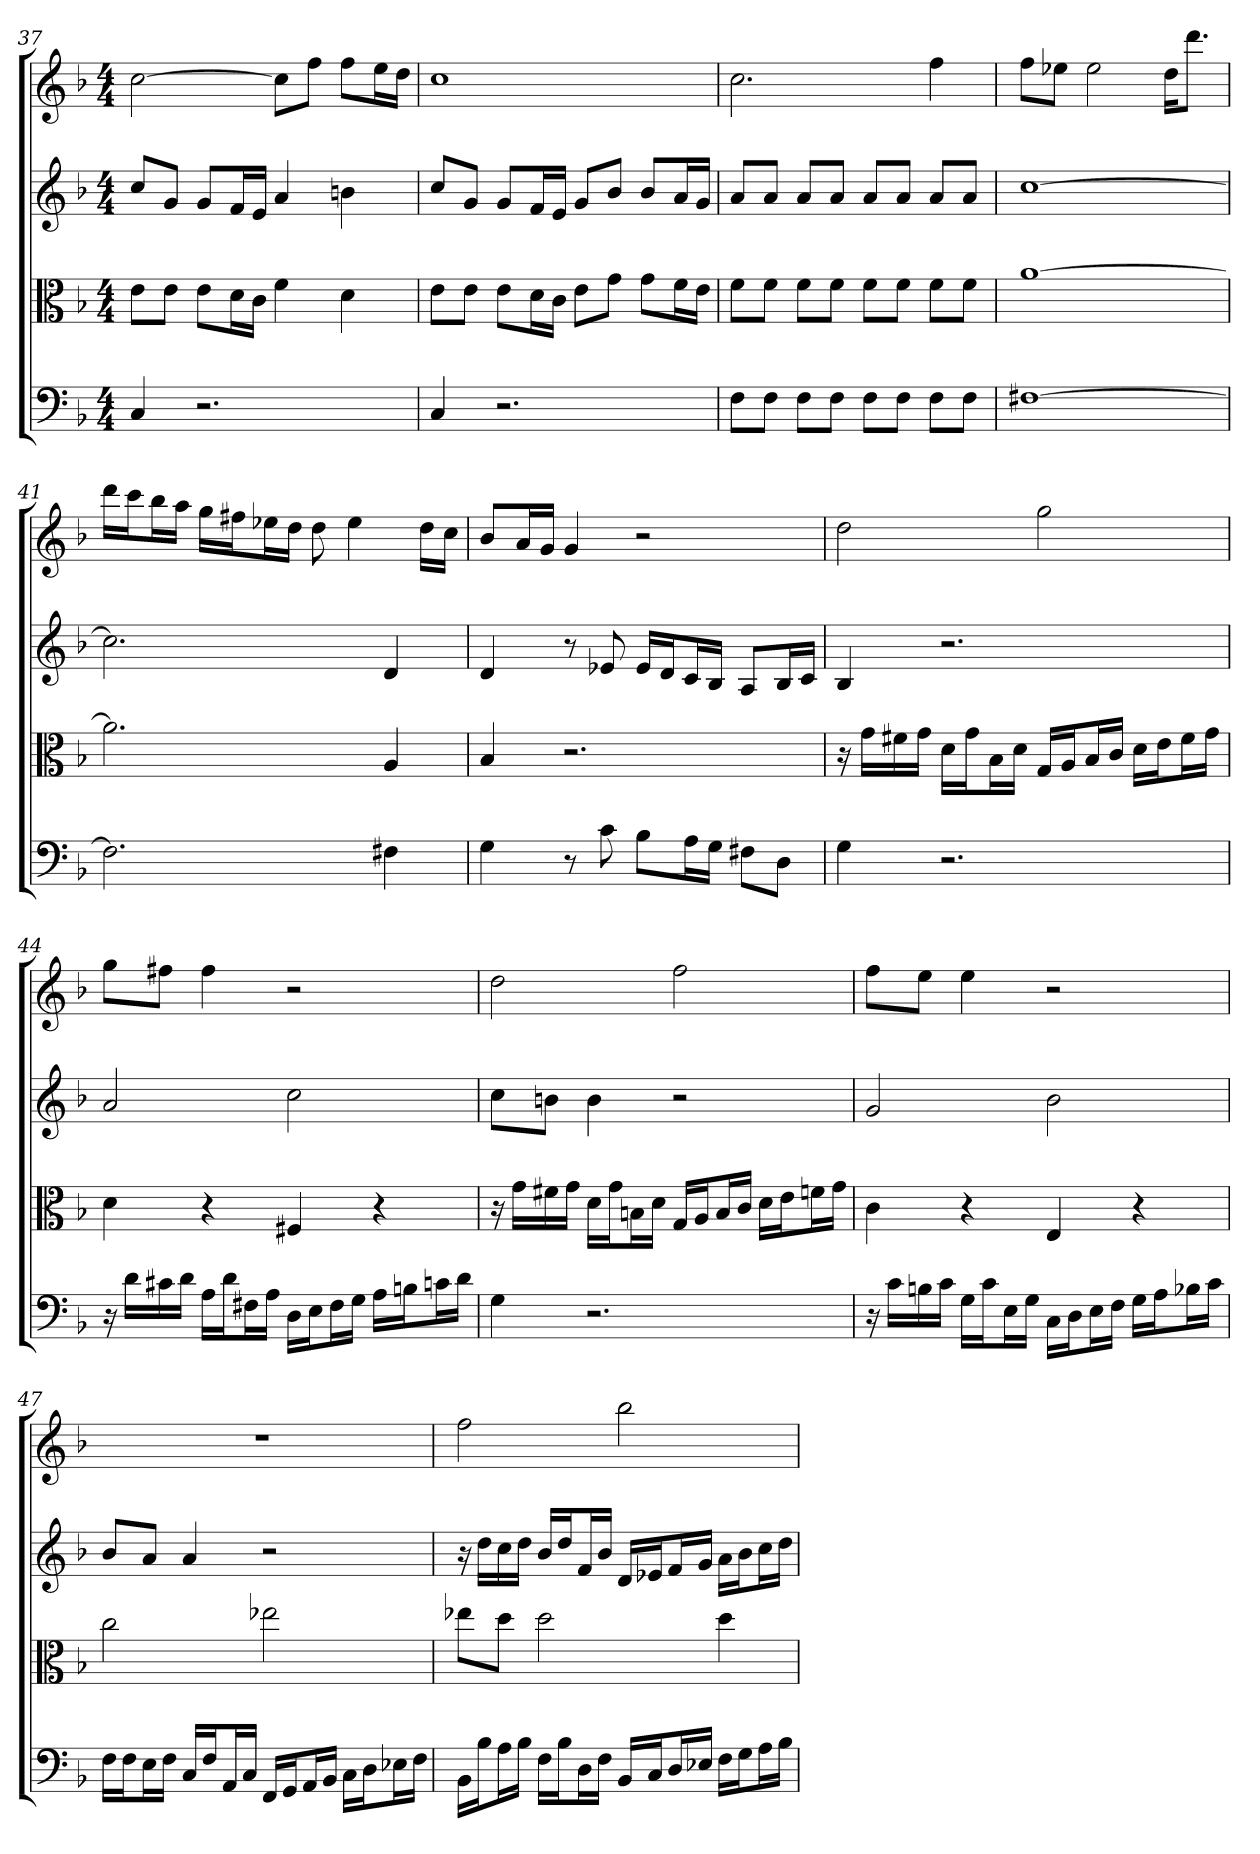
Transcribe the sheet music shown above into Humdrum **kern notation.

**kern	**kern	**kern	**kern
*part4	*part3	*part2	*part1
*staff4	*staff3	*staff2	*staff1
*clefF4	*clefC3	*	*
*k[b-]	*k[b-]	*k[b-]	*k[b-]
*F:	*F:	*F:	*F:
*M4/4	*M4/4	*M4/4	*M4/4
=37	=37	=37	=37
4C	8e\L	8ccL	[2cc
.	8e\J	8gJ	.
2.r	8e\L	8gL	.
.	16d\L	16fL	.
.	16c\JJ	16eJJ	.
.	4f	4a	8ccL]
.	.	.	8ffJ
.	4d	4bn	8ffL
.	.	.	16eeL
.	.	.	16ddJJ
=38	=38	=38	=38
4C	8e\L	8ccL	1cc
.	8e\J	8gJ	.
2.r	8e\L	8gL	.
.	16d\L	16fL	.
.	16c\JJ	16eJJ	.
.	8e\L	8gL	.
.	8g\J	8b-J	.
.	8g\L	8b-L	.
.	16f\L	16aL	.
.	16e\JJ	16gJJ	.
=39	=39	=39	=39
8F\L	8f\L	8aL	2.cc
8F\J	8f\J	8aJ	.
8F\L	8f\L	8aL	.
8F\J	8f\J	8aJ	.
8F\L	8f\L	8aL	.
8F\J	8f\J	8aJ	.
8F\L	8f\L	8aL	4ff
8F\J	8f\J	8aJ	.
=40	=40	=40	=40
[1F#X	[1a	[1cc	8ffL
.	.	.	8ee-XJ
.	.	.	2ee-
.	.	.	16ddKL
.	.	.	8.dddJ
=41	=41	=41	=41
2.F#]	2.a]	2.cc]	16dddLL
.	.	.	16cccJ
.	.	.	16bb-L
.	.	.	16aaJJ
.	.	.	16ggLL
.	.	.	16ff#XJ
.	.	.	16ee-XL
.	.	.	16ddJJ
.	.	.	8dd
.	.	.	4ee-
4F#X	4A	4d	.
.	.	.	16ddLL
.	.	.	16ccJJ
=42	=42	=42	=42
4G	4B-	4d	8b-L
.	.	.	16aL
.	.	.	16gJJ
8r	2.r	8r	4g
8c	.	8e-X	.
8B-\L	.	16e-LL	2r
.	.	16dJ	.
16A\L	.	16cL	.
16G\JJ	.	16B-JJ	.
8F#X\L	.	8AL	.
8D\J	.	16B-L	.
.	.	16cJJ	.
=43	=43	=43	=43
4G	16r	4B-	2dd
.	16g\LL	.	.
.	16f#X\	.	.
.	16g\JJ	.	.
2.r	16d\LL	2.r	.
.	16g\J	.	.
.	16B-\L	.	.
.	16d\JJ	.	.
.	16G/LL	.	2gg
.	16A/J	.	.
.	16B-/L	.	.
.	16c/JJ	.	.
.	16d\LL	.	.
.	16e\J	.	.
.	16f#\L	.	.
.	16g\JJ	.	.
=44	=44	=44	=44
16r	4d	2a	8ggL
16d\LL	.	.	.
16c#X\	.	.	8ff#XJ
16d\JJ	.	.	.
16A\LL	4r	.	4ff#
16d\J	.	.	.
16F#X\L	.	.	.
16A\JJ	.	.	.
16D\LL	4F#X	2cc	2r
16E\J	.	.	.
16F#\L	.	.	.
16G\JJ	.	.	.
16A\LL	4r	.	.
16Bn\J	.	.	.
16cn\L	.	.	.
16d\JJ	.	.	.
=45	=45	=45	=45
4G	16r	8ccL	2dd
.	16g\LL	.	.
.	16f#X\	8bnJ	.
.	16g\JJ	.	.
2.r	16d\LL	4b	.
.	16g\J	.	.
.	16Bn\L	.	.
.	16d\JJ	.	.
.	16G/LL	2r	2ff
.	16A/J	.	.
.	16B/L	.	.
.	16c/JJ	.	.
.	16d\LL	.	.
.	16e\J	.	.
.	16fn\L	.	.
.	16g\JJ	.	.
=46	=46	=46	=46
16r	4c	2g	8ffL
16c\LL	.	.	.
16Bn\	.	.	8eeJ
16c\JJ	.	.	.
16G\LL	4r	.	4ee
16c\J	.	.	.
16E\L	.	.	.
16G\JJ	.	.	.
16C\LL	4E	2b-	2r
16D\J	.	.	.
16E\L	.	.	.
16F\JJ	.	.	.
16G\LL	4r	.	.
16A\J	.	.	.
16B-X\L	.	.	.
16c\JJ	.	.	.
=47	=47	=47	=47
16F\LL	2cc	8b-L	1r
16F\J	.	.	.
16E\L	.	8aJ	.
16F\JJ	.	.	.
16C/LL	.	4a	.
16F/J	.	.	.
16AA/L	.	.	.
16C/JJ	.	.	.
16FF/LL	2ee-X	2r	.
16GG/J	.	.	.
16AA/L	.	.	.
16BB-/JJ	.	.	.
16C\LL	.	.	.
16D\J	.	.	.
16E-X\L	.	.	.
16F\JJ	.	.	.
=48	=48	=48	=48
16BB-\LL	8ee-X\L	16r	2ff
16B-\J	.	16ddLL	.
16A\L	8dd\J	16cc	.
16B-\JJ	.	16ddJJ	.
16F\LL	2dd	16b-LL	.
16B-\J	.	16ddJ	.
16D\L	.	16fL	.
16F\JJ	.	16b-JJ	.
16BB-/LL	.	16dLL	2bb-
16C/J	.	16e-XJ	.
16D/L	.	16fL	.
16E-X/JJ	.	16gJJ	.
16F\LL	4dd	16aLL	.
16G\J	.	16b-J	.
16A\L	.	16ccL	.
16B-\JJ	.	16ddJJ	.
=	=	=	=
*-	*-	*-	*-
